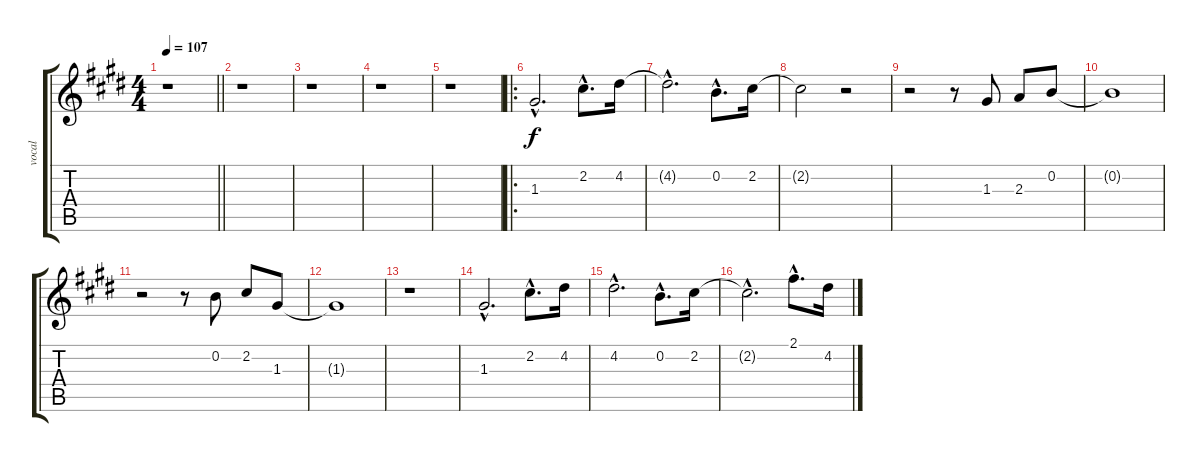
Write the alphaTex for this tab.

\track ("vocal" "vocal") {instrument acousticguitarnylon}
\staff {score tabs}
\tuning (E4 B3 G3 D3 A2 E2) {hide}
\ts (4 4)
\tempo 107
\clef g2
\barLineRight lightlight
\ks e
r.1{dy f instrument acousticguitarnylon} |
r.1 |
r.1 |
r.1 |
r.1 |
\ro
1.3{hac}.2{d} 2.2{hac}.8{d} 4.2.16 |
4.2{hac t}.2{d} 0.2{hac}.8{d} 2.2.16 |
2.2{t}.2 r.2 |
r.2 r.8 1.3.8 2.3.8 0.2.8 |
0.2{t}.1 |
r.2 r.8 0.2.8 2.2.8 1.3.8 |
1.3{t}.1 |
r.1 |
1.3{hac}.2{d} 2.2{hac}.8{d} 4.2.16 |
4.2{hac}.2{d} 0.2{hac}.8{d} 2.2.16 |
2.2{hac t}.2{d} 2.1{hac}.8{d} 4.2.16
